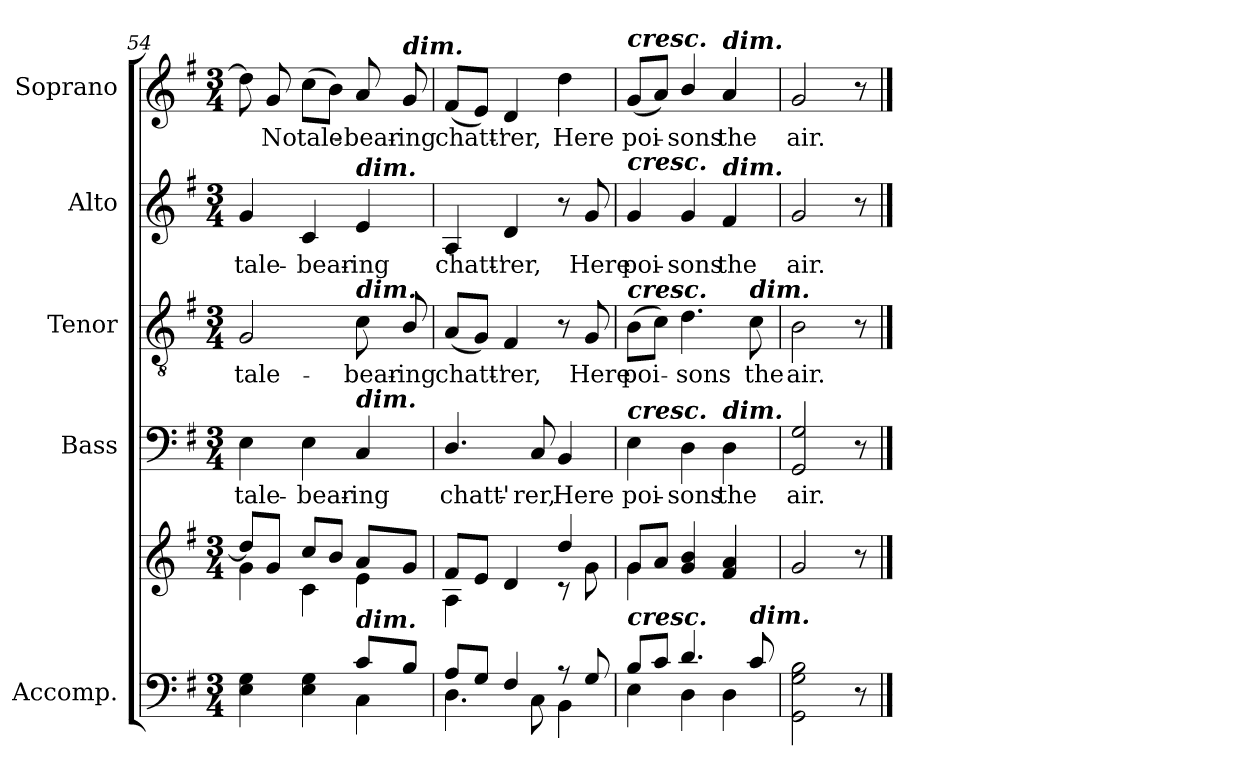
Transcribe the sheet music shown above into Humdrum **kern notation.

**kern	**kern	**kern	**text	**kern	**text	**kern	**text	**kern	**text
*part5	*part5	*part4	*part4	*part3	*part3	*part2	*part2	*part1	*part1
*staff6	*staff5	*staff4	*staff4	*staff3	*staff3	*staff2	*staff2	*staff1	*staff1
*I"Accomp.	*	*I"Bass	*	*I"Tenor	*	*I"Alto	*	*I"Soprano	*
*	*	*I'B	*	*I'T	*	*I'A	*	*I'S	*
*clefF4	*clefG2	*clefF4	*	*clefGv2	*	*clefG2	*	*clefG2	*
*k[f#]	*k[f#]	*k[f#]	*	*k[f#]	*	*k[f#]	*	*k[f#]	*
*G:	*G:	*G:	*	*G:	*	*G:	*	*G:	*
*M3/4	*M3/4	*M3/4	*	*M3/4	*	*M3/4	*	*M3/4	*
=54	=54	=54	=54	=54	=54	=54	=54	=54	=54
*^	*^	*	*	*	*	*	*	*	*
!	!	!	!	!	!LO:LY:b	!	!LO:LY:b	!	!LO:LY:b	!	!
2ryy	4E\ 4G\	8dd/L]	4g\	4E	tale-	2G	tale-	4g	tale-	8dd]	.
!	!	!	!	!	!	!	!	!	!	!	!LO:LY:b
.	.	8g/J	.	.	.	.	.	.	.	8g	No
!	!	!	!	!	!LO:LY:b	!	!	!	!LO:LY:b	!	!LO:LY:b
.	4E\ 4G\	8cc/L	4c\	4E	-bear-	.	.	4c	-bear-	(>8ccL	tale-
.	.	8b/J	.	.	.	.	.	.	.	8bJ)	.
!	!	!	!	!	!	!	!	!LO:TX:a:Bi:t=dim.	!	!	!
!	!	!	!	!	!	!LO:TX:a:Bi:t=dim.	!	!	!	!	!
!	!	!	!	!LO:TX:a:Bi:t=dim.	!	!	!	!	!	!	!
!LO:TX:a:Bi:t=dim.	!	!	!	!	!	!	!	!	!	!	!
!	!	!	!	!	!LO:LY:b	!	!LO:LY:b	!	!LO:LY:b	!	!LO:LY:b
8c/L	4C\	8a/L	4e\	4C	-ing	8c	-bear-	4e	-ing	8a	bear-
!	!	!	!	!	!	!	!	!	!	!LO:TX:a:Bi:t=dim.	!
!	!	!	!	!	!	!	!LO:LY:b	!	!	!	!LO:LY:b
8B/J	.	8g/J	.	.	.	8B/	-ing	.	.	8g	-ing
=55	=55	=55	=55	=55	=55	=55	=55	=55	=55	=55	=55
!	!	!	!	!	!LO:LY:b	!	!LO:LY:b	!	!LO:LY:b	!	!LO:LY:b
8A/L	4.D\	8f#/L	4A\	4.D/	chatt'-	(<8AL	chatt'-	4A	chatt'-	(<8f#L	chatt'-
8G/J	.	8e/J	.	.	.	8GJ)	.	.	.	8eJ)	.
!	!	!	!	!	!	!	!LO:LY:b	!	!LO:LY:b	!	!LO:LY:b
4F#/	.	4d/	4ryy	.	.	4F#	rer,	4d	-rer,	4d	rer,
!	!	!	!	!	!LO:LY:b	!	!	!	!	!	!
.	8C\	.	.	8C	-rer,	.	.	.	.	.	.
!	!	!	!	!	!LO:LY:b	!	!	!	!	!	!LO:LY:b
8r	4BB\	4dd/	8r	4BB	Here	8r	.	8r	.	4dd	Here
!	!	!	!	!	!	!	!LO:LY:b	!	!LO:LY:b	!	!
8G/	.	.	8g\	.	.	8G	Here	8g	Here	.	.
=56	=56	=56	=56	=56	=56	=56	=56	=56	=56	=56	=56
!	!	!	!	!	!	!	!	!	!	!LO:TX:a:Bi:t=cresc.	!
!	!	!	!	!	!	!	!	!LO:TX:a:Bi:t=cresc.	!	!	!
!	!	!	!	!	!	!LO:TX:a:Bi:t=cresc.	!	!	!	!	!
!	!	!	!	!LO:TX:a:Bi:t=cresc.	!	!	!	!	!	!	!
!LO:TX:a:Bi:t=cresc.	!	!	!	!	!	!	!	!	!	!	!
!	!	!	!	!	!LO:LY:b	!	!LO:LY:b	!	!LO:LY:b	!	!LO:LY:b
8B/L	4E\	8g/L	4g\	4E	poi-	(>8BL	poi-	4g	poi-	(<8gL	poi-
8c/J	.	8a/J	.	.	.	8cJ)	.	.	.	8aJ)	.
!	!	!	!	!	!LO:LY:b	!	!LO:LY:b	!	!LO:LY:b	!	!LO:LY:b
4.d/	4D\	4g/ 4b/	2ryy	4D	-sons	4.d	sons	4g	-sons	4b/	sons
!	!	!	!	!	!	!	!	!	!	!LO:TX:a:Bi:t=dim.	!
!	!	!	!	!	!	!	!	!LO:TX:a:Bi:t=dim.	!	!	!
!	!	!	!	!LO:TX:a:Bi:t=dim.	!	!	!	!	!	!	!
!	!	!	!	!	!LO:LY:b	!	!	!	!LO:LY:b	!	!LO:LY:b
.	4D\	4f#/ 4a/	.	4D	the	.	.	4f#	the	4a	the
!	!	!	!	!	!	!LO:TX:a:Bi:t=dim.	!	!	!	!	!
!LO:TX:a:Bi:t=dim.	!	!	!	!	!	!	!	!	!	!	!
!	!	!	!	!	!	!	!LO:LY:b	!	!	!	!
8c/	.	.	.	.	.	8c	the	.	.	.	.
=57	=57	=57	=57	=57	=57	=57	=57	=57	=57	=57	=57
!	!	!	!	!	!LO:LY:b	!	!LO:LY:b	!	!LO:LY:b	!	!LO:LY:b
2ryy	2GG\ 2G\ 2B\	2g/	2ryy	2GG 2G	air.	2B	air.	2g	air.	2g	air.
8ryy	8r	8r	8ryy	8r	.	8r	.	8r	.	8r	.
*v	*v	*	*	*	*	*	*	*	*	*	*
*	*v	*v	*	*	*	*	*	*	*	*
==	==	==	==	==	==	==	==	==	==
*-	*-	*-	*-	*-	*-	*-	*-	*-	*-
